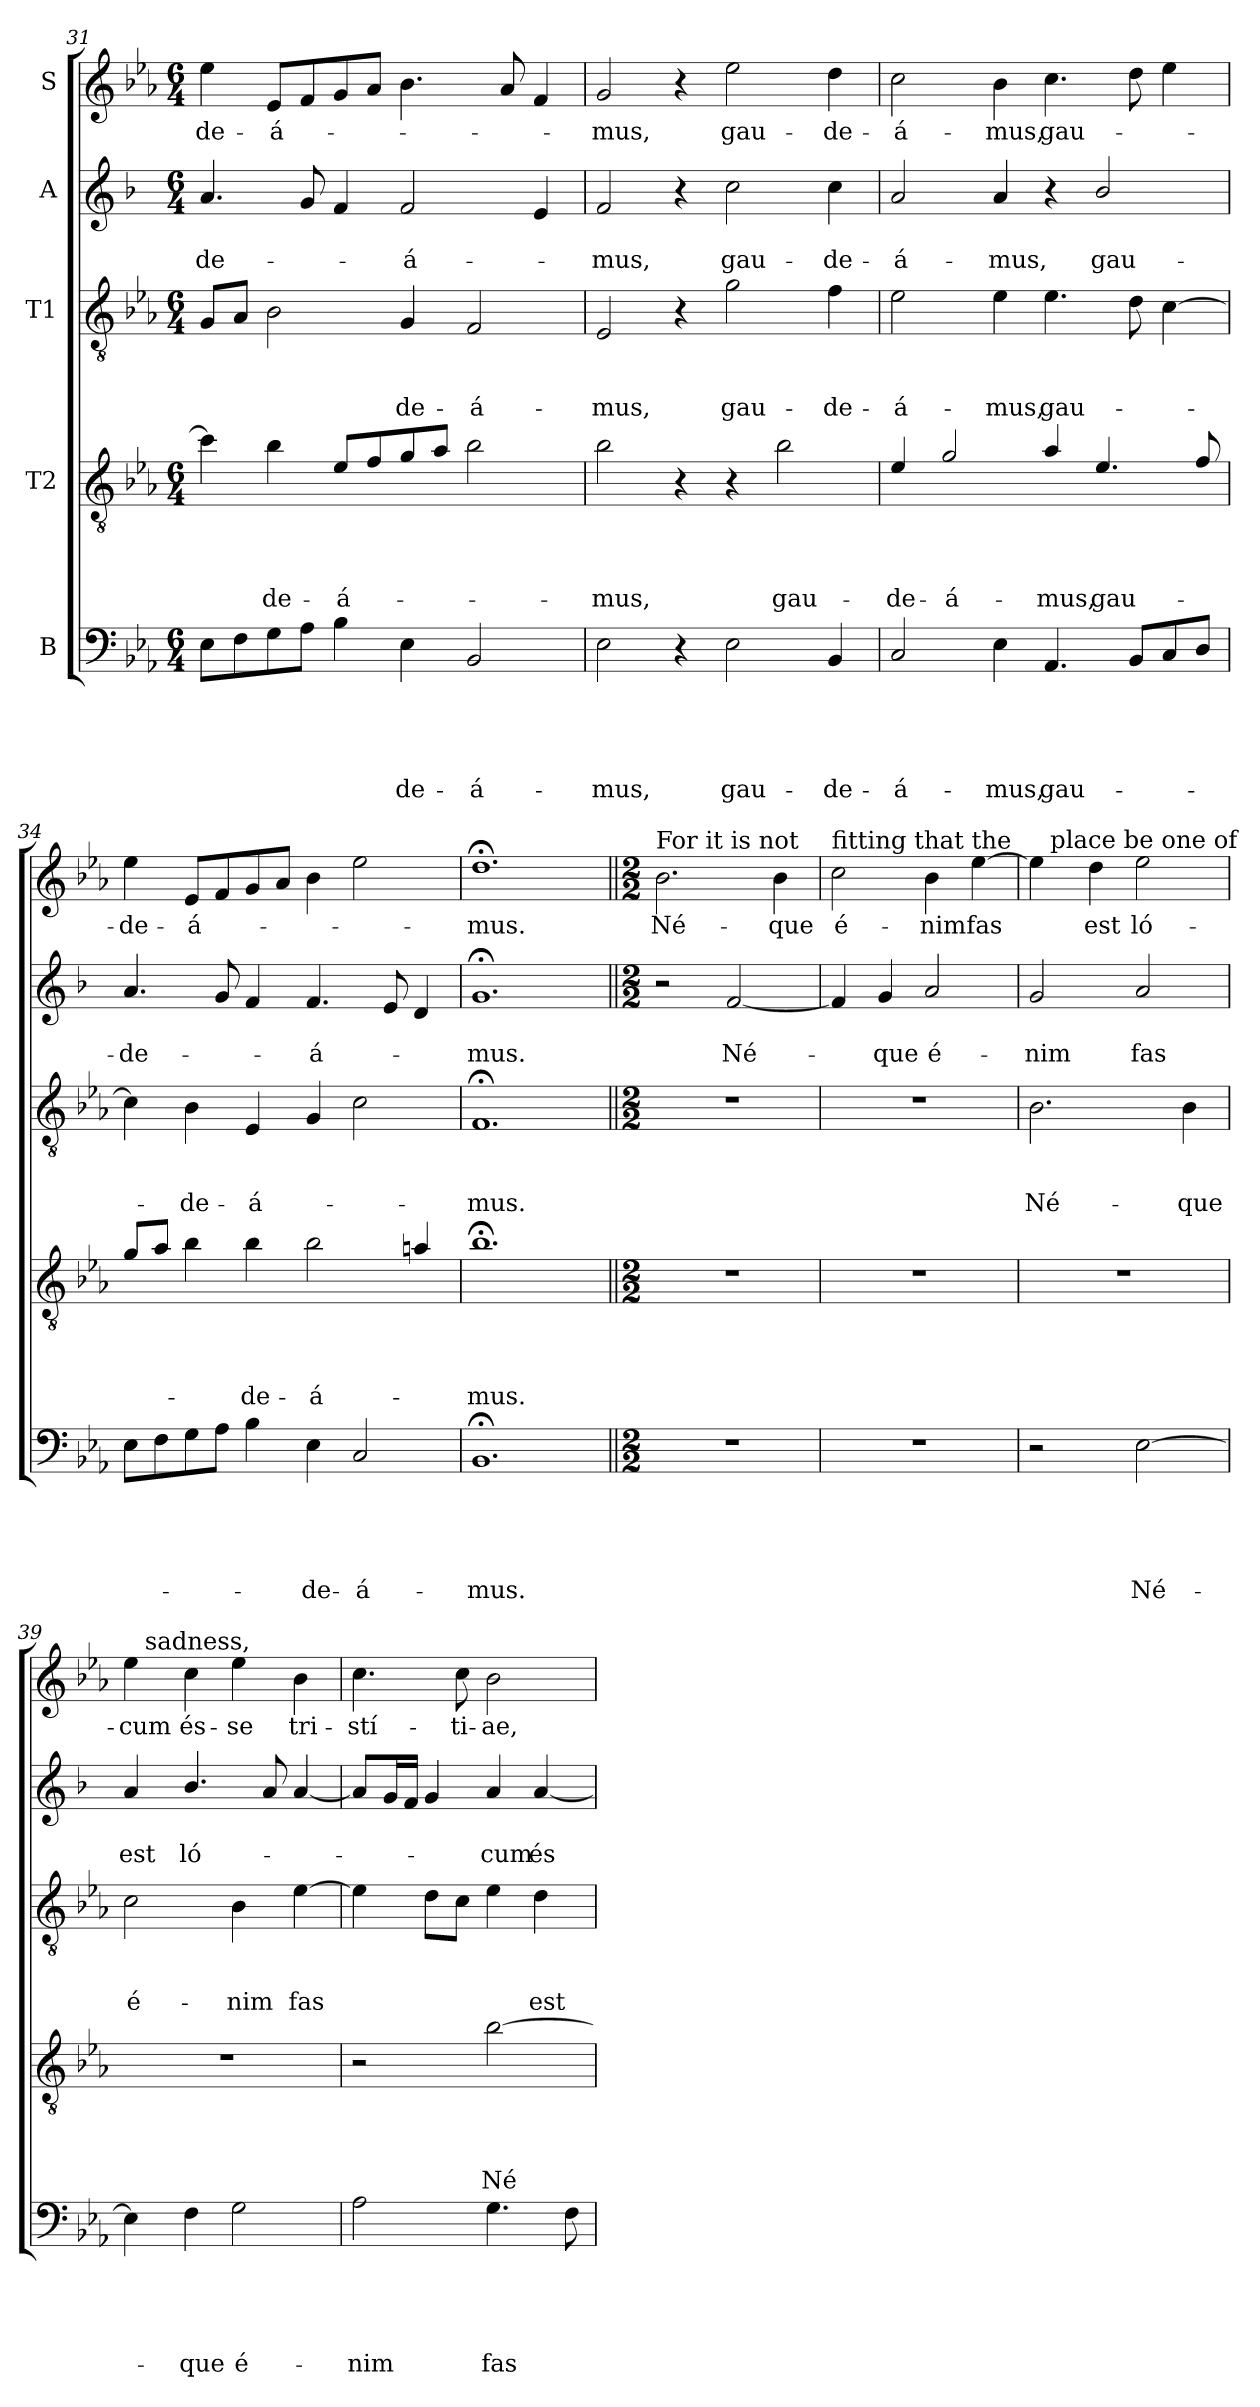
**kern	**text	**text	**text	**text	**text	**kern	**text	**text	**text	**text	**kern	**text	**text	**text	**kern	**text	**text	**kern	**text
*part5	*part5	*part5	*part5	*part5	*part5	*part4	*part4	*part4	*part4	*part4	*part3	*part3	*part3	*part3	*part2	*part2	*part2	*part1	*part1
*staff5	*staff5	*staff5	*staff5	*staff5	*staff5	*staff4	*staff4	*staff4	*staff4	*staff4	*staff3	*staff3	*staff3	*staff3	*staff2	*staff2	*staff2	*staff1	*staff1
*I"B	*	*	*	*	*	*I"T2	*	*	*	*	*I"T1	*	*	*	*I"A	*	*	*I"S	*
*clefF4	*	*	*	*	*	*clefGv2	*	*	*	*	*clefGv2	*	*	*	*clefG2	*	*	*clefG2	*
*	*	*	*	*	*	*ITrd8c14	*	*	*	*	*	*	*	*	*ITrd1c2	*	*	*	*
*k[b-e-a-]	*	*	*	*	*	*k[b-e-a-]	*	*	*	*	*k[b-e-a-]	*	*	*	*k[b-e-a-]	*	*	*k[b-e-a-]	*
*E-:	*	*	*	*	*	*E-:	*	*	*	*	*E-:	*	*	*	*E-:	*	*	*E-:	*
*M6/4	*	*	*	*	*	*M6/4	*	*	*	*	*M6/4	*	*	*	*M6/4	*	*	*M6/4	*
=31	=31	=31	=31	=31	=31	=31	=31	=31	=31	=31	=31	=31	=31	=31	=31	=31	=31	=31	=31
!	!	!	!	!	!	!	!	!	!	!	!	!	!	!	!	!	!LO:LY:b	!	!LO:LY:b
8E-\L	.	.	.	.	.	4c\]	.	.	.	.	8G/L	.	.	.	4.g/	.	-de-	4ee-\	-de-
8F\	.	.	.	.	.	.	.	.	.	.	8A-/J	.	.	.	.	.	.	.	.
!	!	!	!	!	!	!	!	!	!	!LO:LY:b	!	!	!	!	!	!	!	!	!LO:LY:b
8G\	.	.	.	.	.	4B-\	.	.	.	-de-	2B-\	.	.	.	.	.	.	8e-/L	-á-
8A-\J	.	.	.	.	.	.	.	.	.	.	.	.	.	.	8f/	.	.	8f/	.
!	!	!	!	!	!	!	!	!	!	!LO:LY:b	!	!	!	!	!	!	!	!	!
4B-\	.	.	.	.	.	8E-/L	.	.	.	-á-	.	.	.	.	4e-/	.	.	8g/	.
.	.	.	.	.	.	8F/	.	.	.	.	.	.	.	.	.	.	.	8a-/J	.
!	!	!	!	!	!LO:LY:b	!	!	!	!	!	!	!	!	!LO:LY:b	!	!	!LO:LY:b	!	!
4E-\	.	.	.	.	-de-	8G/	.	.	.	.	4G/	.	.	-de-	2e-/	.	-á-	4.b-\	.
.	.	.	.	.	.	8A-/J	.	.	.	.	.	.	.	.	.	.	.	.	.
!	!	!	!	!	!LO:LY:b	!	!	!	!	!	!	!	!	!LO:LY:b	!	!	!	!	!
2BB-/	.	.	.	.	-á-	2B-\	.	.	.	.	2F/	.	.	-á-	.	.	.	.	.
.	.	.	.	.	.	.	.	.	.	.	.	.	.	.	.	.	.	8a-/	.
.	.	.	.	.	.	.	.	.	.	.	.	.	.	.	4d/	.	.	4f/	.
=32	=32	=32	=32	=32	=32	=32	=32	=32	=32	=32	=32	=32	=32	=32	=32	=32	=32	=32	=32
!	!	!	!	!	!LO:LY:b	!	!	!	!	!LO:LY:b	!	!	!	!LO:LY:b	!	!	!LO:LY:b	!	!LO:LY:b
2E-\	.	.	.	.	-mus,	2B-\	.	.	.	-mus,	2E-/	.	.	-mus,	2e-/	.	-mus,	2g/	-mus,
4r	.	.	.	.	.	4r	.	.	.	.	4r	.	.	.	4r	.	.	4r	.
!	!	!	!	!	!LO:LY:b	!	!	!	!	!	!	!	!	!LO:LY:b	!	!	!LO:LY:b	!	!LO:LY:b
2E-\	.	.	.	.	gau-	4r	.	.	.	.	2g\	.	.	gau-	2b-\	.	gau-	2ee-\	gau-
!	!	!	!	!	!	!	!	!	!	!LO:LY:b	!	!	!	!	!	!	!	!	!
.	.	.	.	.	.	2B-\	.	.	.	gau-	.	.	.	.	.	.	.	.	.
!	!	!	!	!	!LO:LY:b	!	!	!	!	!	!	!	!	!LO:LY:b	!	!	!LO:LY:b	!	!LO:LY:b
4BB-/	.	.	.	.	-de-	.	.	.	.	.	4f\	.	.	-de-	4b-\	.	-de-	4dd\	-de-
!!LO:PB:g=z
=33	=33	=33	=33	=33	=33	=33	=33	=33	=33	=33	=33	=33	=33	=33	=33	=33	=33	=33	=33
!	!	!	!	!	!LO:LY:b	!	!	!	!	!LO:LY:b	!	!	!	!LO:LY:b	!	!	!LO:LY:b	!	!LO:LY:b
2C/	.	.	.	.	-á-	4E-/	.	.	.	-de-	2e-\	.	.	-á-	2g/	.	-á-	2cc\	-á-
!	!	!	!	!	!	!	!	!	!	!LO:LY:b	!	!	!	!	!	!	!	!	!
.	.	.	.	.	.	2G/	.	.	.	-á-	.	.	.	.	.	.	.	.	.
!	!	!	!	!	!LO:LY:b	!	!	!	!	!	!	!	!	!LO:LY:b	!	!	!LO:LY:b	!	!LO:LY:b
4E-\	.	.	.	.	-mus,	.	.	.	.	.	4e-\	.	.	-mus,	4g/	.	-mus,	4b-\	-mus,
!	!	!	!	!	!LO:LY:b	!	!	!	!	!LO:LY:b	!	!	!	!LO:LY:b	!	!	!	!	!LO:LY:b
4.AA-/	.	.	.	.	gau-	4A-/	.	.	.	-mus,	4.e-\	.	.	gau-	4r	.	.	4.cc\	gau-
!	!	!	!	!	!	!	!	!	!	!LO:LY:b	!	!	!	!	!	!	!LO:LY:b	!	!
.	.	.	.	.	.	4.E-/	.	.	.	gau-	.	.	.	.	2a-/	.	gau-	.	.
8BB-/L	.	.	.	.	.	.	.	.	.	.	8d\	.	.	.	.	.	.	8dd\	.
8C/	.	.	.	.	.	.	.	.	.	.	[4c\	.	.	.	.	.	.	4ee-\	.
8D/J	.	.	.	.	.	8F/	.	.	.	.	.	.	.	.	.	.	.	.	.
=34	=34	=34	=34	=34	=34	=34	=34	=34	=34	=34	=34	=34	=34	=34	=34	=34	=34	=34	=34
!	!	!	!	!	!	!	!	!	!	!	!	!	!	!	!	!	!LO:LY:b	!	!LO:LY:b
8E-\L	.	.	.	.	.	8G/L	.	.	.	.	4c\]	.	.	.	4.g/	.	-de-	4ee-\	-de-
8F\	.	.	.	.	.	8A-/J	.	.	.	.	.	.	.	.	.	.	.	.	.
!	!	!	!	!	!	!	!	!	!	!	!	!	!	!LO:LY:b	!	!	!	!	!LO:LY:b
8G\	.	.	.	.	.	4B-\	.	.	.	.	4B-\	.	.	-de-	.	.	.	8e-/L	-á-
8A-\J	.	.	.	.	.	.	.	.	.	.	.	.	.	.	8f/	.	.	8f/	.
!	!	!	!	!	!	!	!	!	!	!LO:LY:b	!	!	!	!LO:LY:b	!	!	!	!	!
4B-\	.	.	.	.	.	4B-\	.	.	.	-de-	4E-/	.	.	-á-	4e-/	.	.	8g/	.
.	.	.	.	.	.	.	.	.	.	.	.	.	.	.	.	.	.	8a-/J	.
!	!	!	!	!	!LO:LY:b	!	!	!	!	!LO:LY:b	!	!	!	!	!	!	!LO:LY:b	!	!
4E-\	.	.	.	.	-de-	2B-\	.	.	.	-á-	4G/	.	.	.	4.e-/	.	-á-	4b-\	.
!	!	!	!	!	!LO:LY:b	!	!	!	!	!	!	!	!	!	!	!	!	!	!
2C/	.	.	.	.	-á-	.	.	.	.	.	2c\	.	.	.	.	.	.	2ee-\	.
.	.	.	.	.	.	.	.	.	.	.	.	.	.	.	8d/	.	.	.	.
.	.	.	.	.	.	4A/	.	.	.	.	.	.	.	.	4c/	.	.	.	.
=35	=35	=35	=35	=35	=35	=35	=35	=35	=35	=35	=35	=35	=35	=35	=35	=35	=35	=35	=35
!	!	!	!	!	!LO:LY:b	!	!	!	!	!LO:LY:b	!	!	!	!LO:LY:b	!	!	!LO:LY:b	!	!LO:LY:b
1.BB-;	.	.	.	.	-mus.	1.B-;<	.	.	.	-mus.	1.F;	.	.	-mus.	1.f;	.	-mus.	1.dd;<	-mus.
=36||	=36||	=36||	=36||	=36||	=36||	=36||	=36||	=36||	=36||	=36||	=36||	=36||	=36||	=36||	=36||	=36||	=36||	=36||	=36||
*M2/2	*	*	*	*	*	*M2/2	*	*	*	*	*M2/2	*	*	*	*M2/2	*	*	*M2/2	*
!	!	!	!	!	!	!	!	!	!	!	!	!	!	!	!	!	!	!LO:TX:a:t=For it is not	!
!	!	!	!	!	!	!	!	!	!	!	!	!	!	!	!	!	!	!	!LO:LY:b
1r	.	.	.	.	.	1r	.	.	.	.	1r	.	.	.	2r	.	.	2.b-\	Né-
!	!	!	!	!	!	!	!	!	!	!	!	!	!	!	!	!	!LO:LY:b	!	!
.	.	.	.	.	.	.	.	.	.	.	.	.	.	.	[2e-/	.	Né-	.	.
!	!	!	!	!	!	!	!	!	!	!	!	!	!	!	!	!	!	!	!LO:LY:b
.	.	.	.	.	.	.	.	.	.	.	.	.	.	.	.	.	.	4b-\	-que
=37	=37	=37	=37	=37	=37	=37	=37	=37	=37	=37	=37	=37	=37	=37	=37	=37	=37	=37	=37
!	!	!	!	!	!	!	!	!	!	!	!	!	!	!	!	!	!	!LO:TX:a:t=fitting that the	!
!	!	!	!	!	!	!	!	!	!	!	!	!	!	!	!	!	!	!	!LO:LY:b
1r	.	.	.	.	.	1r	.	.	.	.	1r	.	.	.	4e-/]	.	.	2cc\	é-
!	!	!	!	!	!	!	!	!	!	!	!	!	!	!	!	!	!LO:LY:b	!	!
.	.	.	.	.	.	.	.	.	.	.	.	.	.	.	4f/	.	-que	.	.
!	!	!	!	!	!	!	!	!	!	!	!	!	!	!	!	!	!LO:LY:b	!	!LO:LY:b
.	.	.	.	.	.	.	.	.	.	.	.	.	.	.	2g/	.	é-	4b-\	-nim
!	!	!	!	!	!	!	!	!	!	!	!	!	!	!	!	!	!	!	!LO:LY:b
.	.	.	.	.	.	.	.	.	.	.	.	.	.	.	.	.	.	[4ee-\	fas
!!LO:LB:g=z
=38	=38	=38	=38	=38	=38	=38	=38	=38	=38	=38	=38	=38	=38	=38	=38	=38	=38	=38	=38
!	!	!	!	!	!	!	!	!	!	!	!	!	!	!LO:LY:b	!	!	!LO:LY:b	!	!
*	*	*	*	*	*	*	*	*	*	*	*	*	*	*	*	*	*	*^	*
2r	.	.	.	.	.	1r	.	.	.	.	2.B-\	.	.	Né-	2f/	.	-nim	4ee-\]	16ryy	.
!	!	!	!	!	!	!	!	!	!	!	!	!	!	!	!	!	!	!	!LO:TX:a:t=place be one of	!
.	.	.	.	.	.	.	.	.	.	.	.	.	.	.	.	.	.	.	2...ryy	.
!	!	!	!	!	!	!	!	!	!	!	!	!	!	!	!	!	!	!	!	!LO:LY:b
.	.	.	.	.	.	.	.	.	.	.	.	.	.	.	.	.	.	4dd\	.	est
!	!	!	!	!	!LO:LY:b	!	!	!	!	!	!	!	!	!	!	!	!LO:LY:b	!	!	!LO:LY:b
[2E-\	.	.	.	.	Né-	.	.	.	.	.	.	.	.	.	2g/	.	fas	2ee-\	.	ló-
!	!	!	!	!	!	!	!	!	!	!	!	!	!	!LO:LY:b	!	!	!	!	!	!
.	.	.	.	.	.	.	.	.	.	.	4B-\	.	.	-que	.	.	.	.	.	.
=39	=39	=39	=39	=39	=39	=39	=39	=39	=39	=39	=39	=39	=39	=39	=39	=39	=39	=39	=39	=39
!	!	!	!	!	!	!	!	!	!	!	!	!	!	!LO:LY:b	!	!	!LO:LY:b	!	!	!LO:LY:b
4E-\]	.	.	.	.	.	1r	.	.	.	.	2c\	.	.	é-	4g/	.	est	4ee-\	16ryy	-cum
!	!	!	!	!	!	!	!	!	!	!	!	!	!	!	!	!	!	!	!LO:TX:a:t=sadness,	!
.	.	.	.	.	.	.	.	.	.	.	.	.	.	.	.	.	.	.	2...ryy	.
!	!	!	!	!	!LO:LY:b	!	!	!	!	!	!	!	!	!	!	!	!LO:LY:b	!	!	!LO:LY:b
4F\	.	.	.	.	-que	.	.	.	.	.	.	.	.	.	4.a-/	.	ló-	4cc\	.	és-
!	!	!	!	!	!LO:LY:b	!	!	!	!	!	!	!	!	!LO:LY:b	!	!	!	!	!	!LO:LY:b
2G\	.	.	.	.	é-	.	.	.	.	.	4B-\	.	.	-nim	.	.	.	4ee-\	.	-se
.	.	.	.	.	.	.	.	.	.	.	.	.	.	.	8g/	.	.	.	.	.
!	!	!	!	!	!	!	!	!	!	!	!	!	!	!LO:LY:b	!	!	!	!	!	!LO:LY:b
.	.	.	.	.	.	.	.	.	.	.	[4e-\	.	.	fas	[4g/	.	.	4b-\	.	tri-
=40	=40	=40	=40	=40	=40	=40	=40	=40	=40	=40	=40	=40	=40	=40	=40	=40	=40	=40	=40	=40
!	!	!	!	!	!LO:LY:b	!	!	!	!	!	!	!	!	!	!	!	!	!	!	!LO:LY:b
*	*	*	*	*	*	*	*	*	*	*	*	*	*	*	*	*	*	*v	*v	*
2A-\	.	.	.	.	-nim	2r	.	.	.	.	4e-\]	.	.	.	8g/L]	.	.	4.cc\	-stí-
.	.	.	.	.	.	.	.	.	.	.	.	.	.	.	16f/L	.	.	.	.
.	.	.	.	.	.	.	.	.	.	.	.	.	.	.	16e-/JJ	.	.	.	.
.	.	.	.	.	.	.	.	.	.	.	8d\L	.	.	.	4f/	.	.	.	.
!	!	!	!	!	!	!	!	!	!	!	!	!	!	!	!	!	!	!	!LO:LY:b
.	.	.	.	.	.	.	.	.	.	.	8c\J	.	.	.	.	.	.	8cc\	-ti-
!	!	!	!	!	!LO:LY:b	!	!	!	!	!LO:LY:b	!	!	!	!	!	!	!LO:LY:b	!	!LO:LY:b
4.G\	.	.	.	.	fas	[2B-\	.	.	.	Né-	4e-\	.	.	.	4g/	.	-cum	2b-\	-ae,
!	!	!	!	!	!	!	!	!	!	!	!	!	!	!LO:LY:b	!	!	!LO:LY:b	!	!
.	.	.	.	.	.	.	.	.	.	.	4d\	.	.	est	[4g/	.	és-	.	.
8F\	.	.	.	.	.	.	.	.	.	.	.	.	.	.	.	.	.	.	.
=	=	=	=	=	=	=	=	=	=	=	=	=	=	=	=	=	=	=	=
*-	*-	*-	*-	*-	*-	*-	*-	*-	*-	*-	*-	*-	*-	*-	*-	*-	*-	*-	*-
